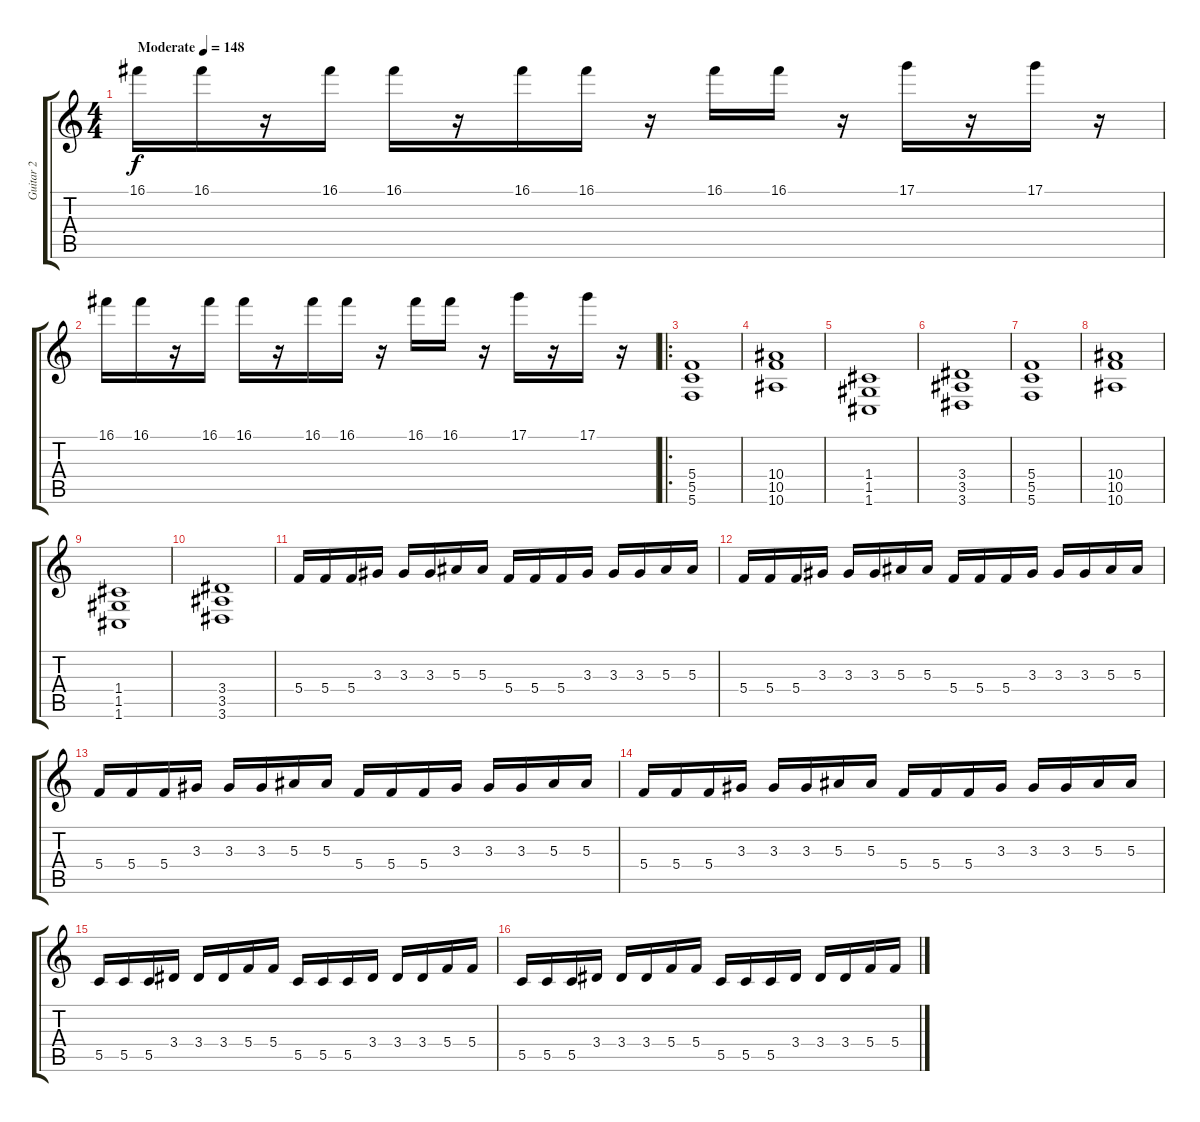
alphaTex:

\track ("Guitar 2" "Guitar 2") {instrument distortionguitar}
\staff {score tabs}
\tuning (D4 A3 F3 C3 G2 C2) {hide}
\ts (4 4)
\tempo (148 "Moderate")
\clef g2
\ks c
16.1.16{dy f instrument distortionguitar} 16.1.16 r.16 16.1.16 16.1.16 r.16 16.1.16 16.1.16 r.16 16.1.16 16.1.16 r.16 17.1.16 r.16 17.1.16 r.16 |
16.1.16 16.1.16 r.16 16.1.16 16.1.16 r.16 16.1.16 16.1.16 r.16 16.1.16 16.1.16 r.16 17.1.16 r.16 17.1.16 r.16 |
\ro
(5.4 5.5 5.6).1 |
(10.4 10.5 10.6).1 |
(1.4 1.5 1.6).1 |
(3.4 3.5 3.6).1 |
(5.4 5.5 5.6).1 |
(10.4 10.5 10.6).1 |
(1.4 1.5 1.6).1 |
(3.4 3.5 3.6).1 |
5.4.16 5.4.16 5.4.16 3.3.16 3.3.16 3.3.16 5.3.16 5.3.16 5.4.16 5.4.16 5.4.16 3.3.16 3.3.16 3.3.16 5.3.16 5.3.16 |
5.4.16 5.4.16 5.4.16 3.3.16 3.3.16 3.3.16 5.3.16 5.3.16 5.4.16 5.4.16 5.4.16 3.3.16 3.3.16 3.3.16 5.3.16 5.3.16 |
5.4.16 5.4.16 5.4.16 3.3.16 3.3.16 3.3.16 5.3.16 5.3.16 5.4.16 5.4.16 5.4.16 3.3.16 3.3.16 3.3.16 5.3.16 5.3.16 |
5.4.16 5.4.16 5.4.16 3.3.16 3.3.16 3.3.16 5.3.16 5.3.16 5.4.16 5.4.16 5.4.16 3.3.16 3.3.16 3.3.16 5.3.16 5.3.16 |
5.5.16 5.5.16 5.5.16 3.4.16 3.4.16 3.4.16 5.4.16 5.4.16 5.5.16 5.5.16 5.5.16 3.4.16 3.4.16 3.4.16 5.4.16 5.4.16 |
5.5.16 5.5.16 5.5.16 3.4.16 3.4.16 3.4.16 5.4.16 5.4.16 5.5.16 5.5.16 5.5.16 3.4.16 3.4.16 3.4.16 5.4.16 5.4.16
